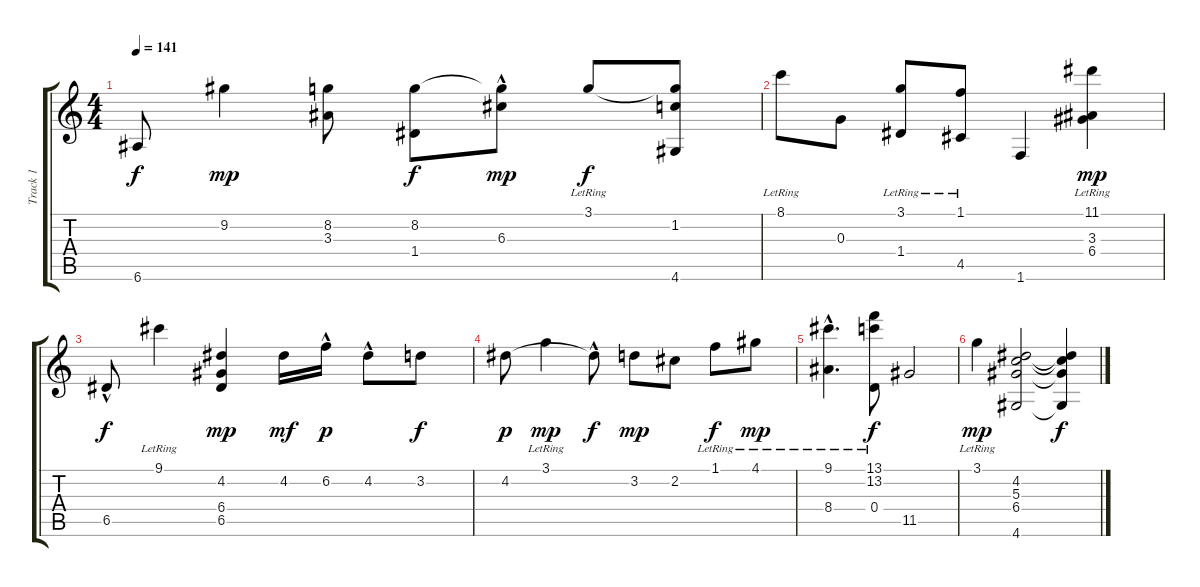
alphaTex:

\track ("Track 1" "Track 1") {instrument acousticguitarnylon}
\staff {score tabs}
\tuning (E4 B3 G3 D3 A2 E2) {hide}
\ts (4 4)
\tempo 141
\clef g2
\ks c
6.6.8{dy f} 9.2.4{dy mp} (8.2 3.3).8 (8.2 1.4).8{dy f} (8.2{t} 6.3{hac}).8{dy mp} 3.1{lr}.8{dy f} (3.1{t} 1.2 4.6).8 |
8.1{lr}.8 0.3.8 (3.1{lr} 1.4).8 (1.1{lr} 4.5).8 1.6.4 (11.1{lr} 3.3 6.4).4{dy mp} |
6.5{hac}.8{dy f} 9.1{lr}.4 (4.2 6.4 6.5).4{dy mp} 4.2.16{dy mf} 6.2{hac}.16{dy p} 4.2{hac}.8 3.2.8{dy f} |
4.2.8{dy p} 3.1{lr}.4{dy mp} 4.2{hac t}.8{dy f} 3.2.8{dy mp} 2.2.8 1.1{lr}.8{dy f} 4.1{lr}.8{dy mp} |
(9.1{hac lr} 8.4{hac}).4{d} (13.1{lr} 13.2 0.4).8{dy f} 11.5.2 |
3.1{lr}.4{dy mp} (4.2 5.3 6.4 4.6).2 (4.2{t} 5.3{t} 6.4{t} 4.6{t}).4{dy f}
